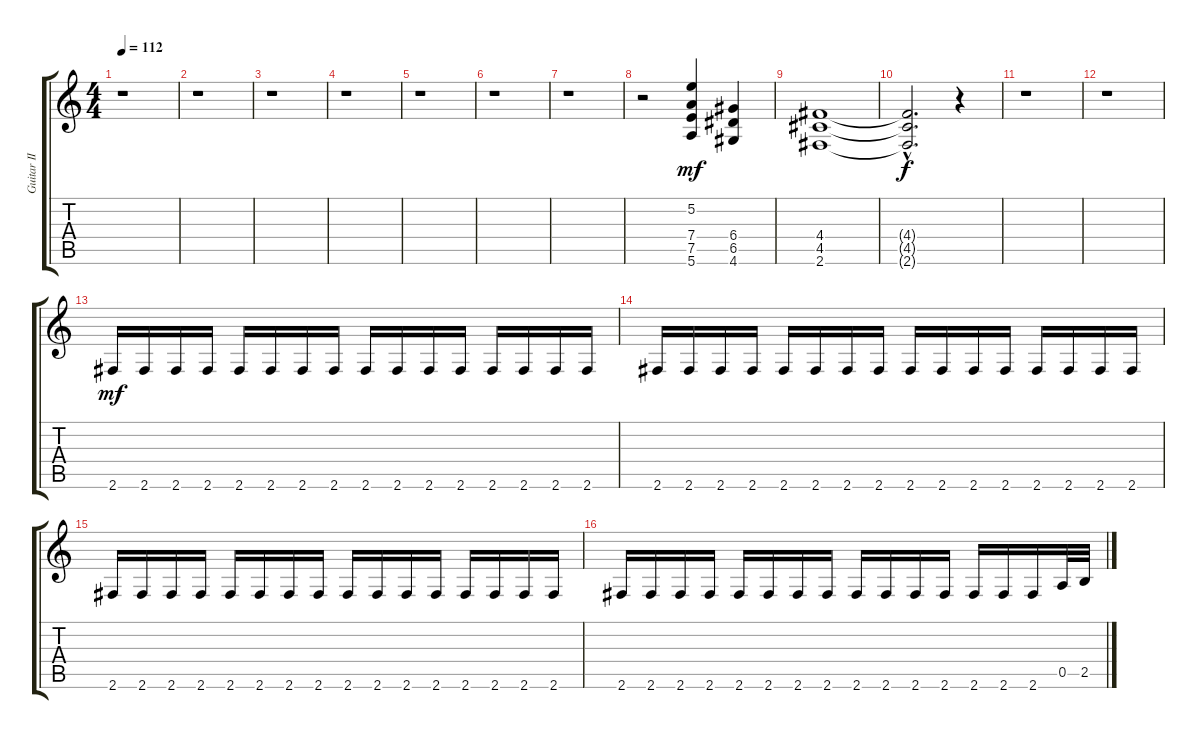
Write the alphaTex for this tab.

\track ("Guitar II" "Guitar II") {instrument distortionguitar}
\staff {score tabs}
\tuning (E4 B3 G3 D3 A2 E2) {hide}
\ts (4 4)
\tempo 112
\clef g2
\ks c
r.1{dy mf instrument distortionguitar} |
r.1 |
r.1 |
r.1 |
r.1 |
r.1 |
r.1 |
r.2 (5.2 7.4 7.5 5.6).4 (6.4 6.5 4.6).4 |
(4.4 4.5 2.6).1 |
(4.4{hac t} 4.5{hac t} 2.6{hac t}).2{d dy f} r.4 |
r.1 |
r.1 |
2.6.16{dy mf} 2.6.16 2.6.16 2.6.16 2.6.16 2.6.16 2.6.16 2.6.16 2.6.16 2.6.16 2.6.16 2.6.16 2.6.16 2.6.16 2.6.16 2.6.16 |
2.6.16 2.6.16 2.6.16 2.6.16 2.6.16 2.6.16 2.6.16 2.6.16 2.6.16 2.6.16 2.6.16 2.6.16 2.6.16 2.6.16 2.6.16 2.6.16 |
2.6.16 2.6.16 2.6.16 2.6.16 2.6.16 2.6.16 2.6.16 2.6.16 2.6.16 2.6.16 2.6.16 2.6.16 2.6.16 2.6.16 2.6.16 2.6.16 |
2.6.16 2.6.16 2.6.16 2.6.16 2.6.16 2.6.16 2.6.16 2.6.16 2.6.16 2.6.16 2.6.16 2.6.16 2.6.16 2.6.16 2.6.16 0.5.32 2.5.32
